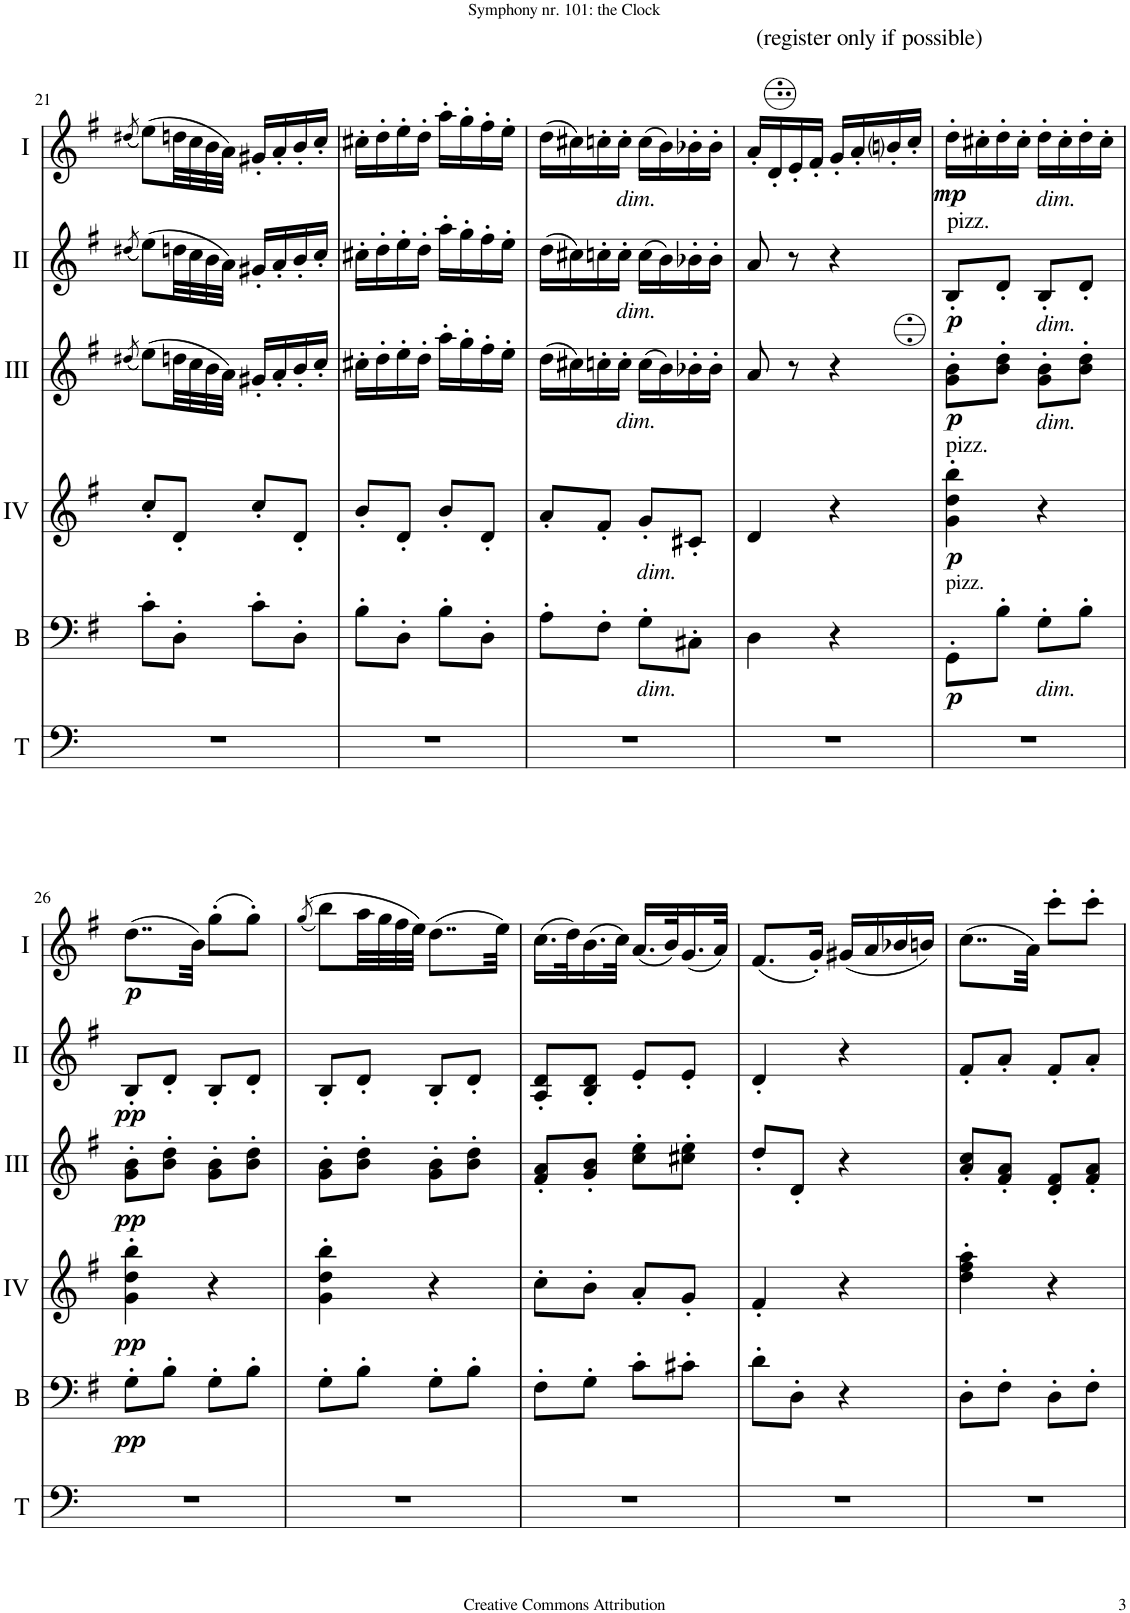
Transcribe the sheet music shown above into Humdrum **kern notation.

**kern	**kern	**dynam	**kern	**dynam	**kern	**dynam	**kern	**dynam	**kern	**dynam
*part6	*part5	*part5	*part4	*part4	*part3	*part3	*part2	*part2	*part1	*part1
*staff6	*staff5	*staff5	*staff4	*staff4	*staff3	*staff3	*staff2	*staff2	*staff1	*staff1
*I"Timpani (D, G)	*I"Bass	*	*I"Acc. 4	*	*I"Acc. 3	*	*I"Acc. 2	*	*I"Acc. 1	*
*I'T	*I'B	*	*	*	*	*	*	*	*	*
!!LO:PB:g=z
*clefF4	*clefF4	*	*clefG2	*	*clefG2	*	*clefG2	*	*clefG2	*
*	*Trd7c12	*	*Trd7c12	*	*Trd7c12	*	*	*	*	*
*k[]	*k[f#]	*	*k[f#]	*	*k[f#]	*	*k[f#]	*	*k[f#]	*
*M2/4	*M2/4	*	*M2/4	*	*M2/4	*	*M2/4	*	*M2/4	*
=21	=21	=21	=21	=21	=21	=21	=21	=21	=21	=21
.	.	.	.	.	(8qddd#X/	.	(8qdd#X/	.	(8qdd#X/	.
2r	8c'\L	.	8cc'/L	.	(8eee\L)	.	(8ee\L)	.	(8ee\L)	.
.	8D'\J	.	8d'/J	.	32dddn\LL	.	32ddn\LL	.	32ddn\LL	.
.	.	.	.	.	32ccc\	.	32cc\	.	32cc\	.
.	.	.	.	.	32bb\	.	32b\	.	32b\	.
.	.	.	.	.	32aa\JJJ)	.	32a\JJJ)	.	32a\JJJ)	.
.	8c'\L	.	8cc'/L	.	16gg#X'/LL	.	16g#X'/LL	.	16g#X'/LL	.
.	.	.	.	.	16aa'/	.	16a'/	.	16a'/	.
.	8D'\J	.	8d'/J	.	16bb'/	.	16b'/	.	16b'/	.
.	.	.	.	.	16ccc'/JJ	.	16cc'/JJ	.	16cc'/JJ	.
=22	=22	=22	=22	=22	=22	=22	=22	=22	=22	=22
2r	8B'\L	.	8b'/L	.	16ccc#X'\LL	.	16cc#X'\LL	.	16cc#X'\LL	.
.	.	.	.	.	16ddd'\	.	16dd'\	.	16dd'\	.
.	8D'\J	.	8d'/J	.	16eee'\	.	16ee'\	.	16ee'\	.
.	.	.	.	.	16ddd'\JJ	.	16dd'\JJ	.	16dd'\JJ	.
.	8B'\L	.	8b'/L	.	16aaa'\LL	.	16aa'\LL	.	16aa'\LL	.
.	.	.	.	.	16ggg'\	.	16gg'\	.	16gg'\	.
.	8D'\J	.	8d'/J	.	16fff#'\	.	16ff#'\	.	16ff#'\	.
.	.	.	.	.	16eee'\JJ	.	16ee'\JJ	.	16ee'\JJ	.
=23	=23	=23	=23	=23	=23	=23	=23	=23	=23	=23
2r	8A'\L	.	8a'/L	.	(16ddd\LL	.	(16dd\LL	.	(16dd\LL	.
.	.	.	.	.	16ccc#X\)	.	16cc#X\)	.	16cc#X\)	.
.	8F#'\J	.	8f#'/J	.	16cccn'\	.	16ccn'\	.	16ccn'\	.
!	!	!	!	!	!	!	!	!	!LO:TX:b:i:t=dim.	!
!	!	!	!	!	!	!	!LO:TX:b:i:t=dim.	!	!	!
!	!	!	!	!	!LO:TX:b:i:t=dim.	!	!	!	!	!
.	.	.	.	.	16ccc'\JJ	.	16cc'\JJ	.	16cc'\JJ	.
!	!	!	!LO:TX:b:i:t=dim.	!	!	!	!	!	!	!
!	!LO:TX:b:i:t=dim.	!	!	!	!	!	!	!	!	!
.	8G'\L	.	8g'/L	.	(16ccc\LL	.	(16cc\LL	.	(16cc\LL	.
.	.	.	.	.	16bb\)	.	16b\)	.	16b\)	.
.	8C#X'\J	.	8c#X'/J	.	16bb-X'\	.	16b-X'\	.	16b-X'\	.
.	.	.	.	.	16bb-'\JJ	.	16b-'\JJ	.	16b-'\JJ	.
=24	=24	=24	=24	=24	=24	=24	=24	=24	=24	=24
2r	4D\	.	4d/	.	8aa/	.	8a/	.	16a'/LL	.
!	!	!	!	!	!	!	!	!	!LO:TX:a:t=(register only if possible)	!
.	.	.	.	.	.	.	.	.	16d'/	.
.	.	.	.	.	8r	.	8r	.	16e'/	.
.	.	.	.	.	.	.	.	.	16f#'/JJ	.
.	4r	.	4r	.	4r	.	4r	.	16g'/LL	.
.	.	.	.	.	.	.	.	.	16a'/	.
.	.	.	.	.	.	.	.	.	16bni'/	.
.	.	.	.	.	.	.	.	.	16cc'/JJ	.
=25	=25	=25	=25	=25	=25	=25	=25	=25	=25	=25
!	!	!	!	!	!	!	!LO:TX:a:t=pizz.	!	!	!
!	!	!	!LO:TX:a:t=pizz.	!	!	!	!	!	!	!
!	!LO:TX:a:t=pizz.	!	!	!	!	!	!	!	!	!
!	!	!LO:DY:b	!	!LO:DY:b	!	!LO:DY:b	!	!LO:DY:b	!	!LO:DY:b
2r	8GG'\L	p	4g\' 4dd\' 4bb\'	p	8g\' 8b\'L	p	8B'/L	p	16dd'\LL	mp
.	.	.	.	.	.	.	.	.	16cc#X'\	.
.	8B'\J	.	.	.	8b\' 8dd\'J	.	8d'/J	.	16dd'\	.
.	.	.	.	.	.	.	.	.	16cc#'\JJ	.
!	!	!	!	!	!	!	!	!	!LO:TX:b:i:t=dim.	!
!	!	!	!	!	!	!	!LO:TX:b:i:t=dim.	!	!	!
!	!	!	!	!	!LO:TX:b:i:t=dim.	!	!	!	!	!
!	!LO:TX:b:i:t=dim.	!	!	!	!	!	!	!	!	!
.	8G'\L	.	4r	.	8g\' 8b\'L	.	8B'/L	.	16dd'\LL	.
.	.	.	.	.	.	.	.	.	16cc#'\	.
.	8B'\J	.	.	.	8b\' 8dd\'J	.	8d'/J	.	16dd'\	.
.	.	.	.	.	.	.	.	.	16cc#'\JJ	.
!!LO:LB:g=z
=26	=26	=26	=26	=26	=26	=26	=26	=26	=26	=26
!	!	!LO:DY:b	!	!LO:DY:b	!	!LO:DY:b	!	!LO:DY:b	!	!LO:DY:b
2r	8G'\L	pp	4g\' 4dd\' 4bb\'	pp	8g\' 8b\'L	pp	8B'/L	pp	(8..dd\L	p
.	8B'\J	.	.	.	8b\' 8dd\'J	.	8d'/J	.	.	.
.	.	.	.	.	.	.	.	.	32b\Jkk)	.
.	8G'\L	.	4r	.	8g\' 8b\'L	.	8B'/L	.	(8gg'\L	.
.	8B'\J	.	.	.	8b\' 8dd\'J	.	8d'/J	.	8gg'\J)	.
=27	=27	=27	=27	=27	=27	=27	=27	=27	=27	=27
.	.	.	.	.	.	.	.	.	((>8qgg/	.
2r	8G'\L	.	4g\' 4dd\' 4bb\'	.	8g\' 8b\'L	.	8B'/L	.	8bb\L)	.
.	8B'\J	.	.	.	8b\' 8dd\'J	.	8d'/J	.	32aa\LL	.
.	.	.	.	.	.	.	.	.	32gg\	.
.	.	.	.	.	.	.	.	.	32ff#\	.
.	.	.	.	.	.	.	.	.	32ee\JJJ)	.
.	8G'\L	.	4r	.	8g\' 8b\'L	.	8B'/L	.	(8..dd\L	.
.	8B'\J	.	.	.	8b\' 8dd\'J	.	8d'/J	.	.	.
.	.	.	.	.	.	.	.	.	32ee\Jkk)	.
=28	=28	=28	=28	=28	=28	=28	=28	=28	=28	=28
2r	8F#'\L	.	8cc'\L	.	8f#/' 8a/'L	.	8A/' 8d/'L	.	(16.cc\LL	.
.	.	.	.	.	.	.	.	.	32dd\K)	.
.	8G'\J	.	8b'\J	.	8g/' 8b/'J	.	8B/' 8d/'J	.	(16.b\	.
.	.	.	.	.	.	.	.	.	32cc\JJk)	.
.	8c'\L	.	8a'/L	.	8cc\' 8ee\'L	.	8e'/L	.	(16.a/LL	.
.	.	.	.	.	.	.	.	.	32b/K)	.
.	8c#X'\J	.	8g'/J	.	8cc#X\' 8ee\'J	.	8e'/J	.	(16.g/	.
.	.	.	.	.	.	.	.	.	32a/JJk)	.
=29	=29	=29	=29	=29	=29	=29	=29	=29	=29	=29
2r	8d'\L	.	4f#'/	.	8dd'/L	.	4d'/	.	(8.f#/L	.
.	8D'\J	.	.	.	8d'/J	.	.	.	.	.
.	.	.	.	.	.	.	.	.	16g'/Jk)	.
.	4r	.	4r	.	4r	.	4r	.	(16g#X/LL	.
.	.	.	.	.	.	.	.	.	16a/	.
.	.	.	.	.	.	.	.	.	16b-X/	.
.	.	.	.	.	.	.	.	.	16bn/JJ)	.
=30	=30	=30	=30	=30	=30	=30	=30	=30	=30	=30
2r	8D'\L	.	4dd\' 4ff#\' 4aa\'	.	8a/' 8cc/'L	.	8f#'/L	.	(8..cc\L	.
.	8F#'\J	.	.	.	8f#/' 8a/'J	.	8a'/J	.	.	.
.	.	.	.	.	.	.	.	.	32a\Jkk)	.
.	8D'\L	.	4r	.	8d/' 8f#/'L	.	8f#'/L	.	8ccc'\L	.
.	8F#'\J	.	.	.	8f#/' 8a/'J	.	8a'/J	.	8ccc'\J	.
=	=	=	=	=	=	=	=	=	=	=
*-	*-	*-	*-	*-	*-	*-	*-	*-	*-	*-
